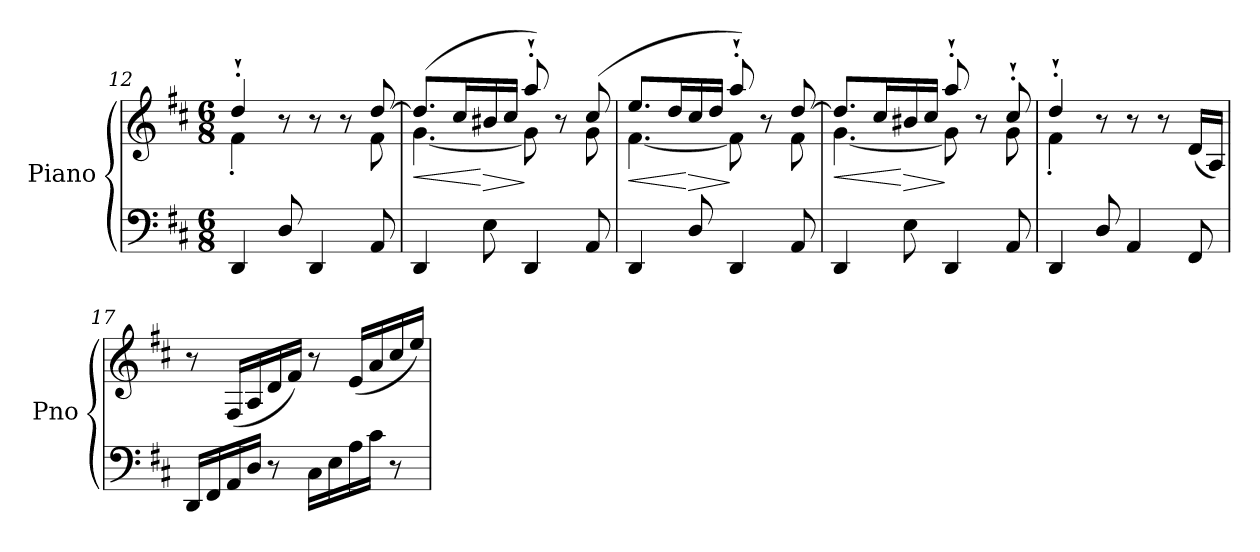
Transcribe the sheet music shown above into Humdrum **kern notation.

**kern	**kern	**dynam
*part1	*part1	*part1
*staff2	*staff1	*staff1/2
*I"Piano	*	*
*I'Pno	*	*
*clefF4	*clefG2	*
*k[f#c#]	*k[f#c#]	*
*M6/8	*M6/8	*
=12	=12	=12
*	*^	*
4DD/	4dd`'/	4f#'\	.
8D/	8r	4.ryy	.
4DD/	8r	.	.
.	8r	.	.
8AA/	[8dd/	8f#\	.
!!LO:LB:g=z	!!
=13	=13	=13	=13
!	!	!	!LO:HP:b
4DD/	(8.dd/L]	[4.g\	<
.	16cc#/L	.	.
!	!	!	!LO:HP:n=1:b
8E\	16b#X/	.	[ >
.	16cc#/JJ	.	.
4DD/	8aa`'/)	8g\]	]
.	8r	8ryy	.
8AA/	(8cc#/	8g\	.
=14	=14	=14	=14
!	!	!	!LO:HP:b
4DD/	8.ee/L	[4.f#\	<
.	16dd/L	.	.
!	!	!	!LO:HP:n=1:b
8D/	16cc#/	.	[ >
.	16dd/JJ	.	.
4DD/	8aa`'/)	8f#\]	]
.	8r	8ryy	.
8AA/	[8dd/	8f#\	.
=15	=15	=15	=15
!	!	!	!LO:HP:b
4DD/	8.dd/L]	[4.g\	<
.	16cc#/L	.	.
!	!	!	!LO:HP:n=1:b
8E\	16b#X/	.	[ >
.	16cc#/JJ	.	.
4DD/	8aa`'/	8g\]	]
.	8r	8ryy	.
8AA/	8cc#`'/	8g\	.
=16	=16	=16	=16
4DD/	4dd`'/	4f#'\	.
8D/	8r	2ryy	.
4AA/	8r	.	.
.	8r	.	.
8FF#/	(16d/LL	.	.
.	16A/JJ)	.	.
*	*v	*v	*
=17	=17	=17
!	!	!LO:DY:b
16DD/LL	8r	other-dynamics
16FF#/	.	.
16AA/	(16F#/LL	.
16D/JJ	16A/	.
8r	16d/	.
.	16f#/JJ)	.
16C#\LL	8r	.
16E\	.	.
16A\	(16e/LL	.
16c#\JJ	16a/	.
8r	16cc#/	.
.	16ee/JJ)	.
=	=	=
*-	*-	*-
